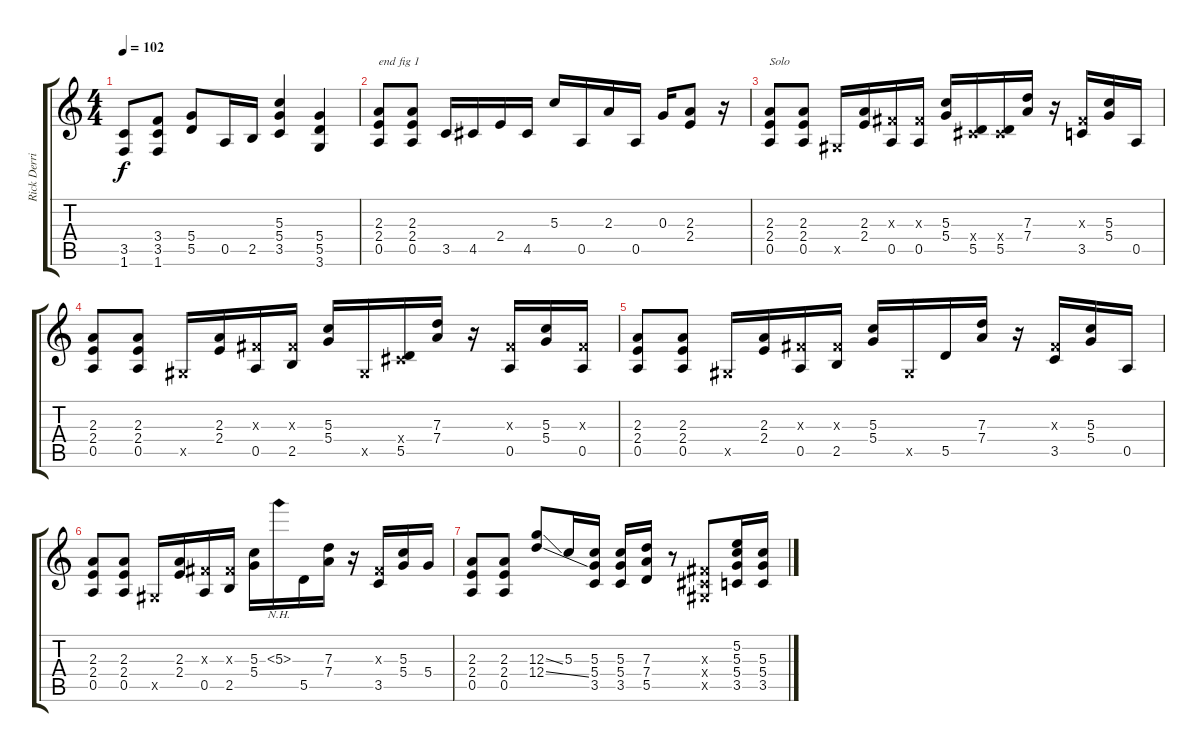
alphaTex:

\track ("Rick Derringer" "Rick Derri") {instrument distortionguitar}
\staff {score tabs}
\tuning (E4 B3 G3 D3 A2 E2) {hide}
\ts (4 4)
\tempo 102
\clef g2
\ks c
(3.5 1.6).8{dy f} (3.4 3.5 1.6).8 (5.4 5.5).8 0.5.16 2.5.16 (5.3 5.4 3.5).4 (5.4 5.5 3.6).4 |
(2.3 2.4 0.5).8{txt "end fig 1"} (2.3 2.4 0.5).8 3.5.16 4.5.16 2.4.16 4.5.16 5.3.16 0.5.16 2.3.16 0.5.16 0.3.16 (2.3 2.4).8 r.16 |
(2.3 2.4 0.5).8{txt "Solo"} (2.3 2.4 0.5).8 -1.5{x}.16 (2.3 2.4).16 (-1.3{x} 0.5).16 (-1.3{x} 0.5).16 (5.3 5.4).16 (-1.4{x} 5.5).16 (-1.4{x} 5.5).16 (7.3 7.4).16 r.16 (-1.3{x} 3.5).16 (5.3 5.4).16 0.5.16 |
(2.3 2.4 0.5).8 (2.3 2.4 0.5).8 -1.5{x}.16 (2.3 2.4).16 (-1.3{x} 0.5).16 (-1.3{x} 2.5).16 (5.3 5.4).16 -1.5{x}.16 (-1.4{x} 5.5).16 (7.3 7.4).16 r.16 (-1.3{x} 0.5).16 (5.3 5.4).16 (-1.3{x} 0.5).16 |
(2.3 2.4 0.5).8 (2.3 2.4 0.5).8 -1.5{x}.16 (2.3 2.4).16 (-1.3{x} 0.5).16 (-1.3{x} 2.5).16 (5.3 5.4).16 -1.5{x}.16 5.5.16 (7.3 7.4).16 r.16 (-1.3{x} 3.5).16 (5.3 5.4).16 0.5.16 |
(2.3 2.4 0.5).8 (2.3 2.4 0.5).8 -1.5{x}.16 (2.3 2.4).16 (-1.3{x} 0.5).16 (-1.3{x} 2.5).16 (5.3 5.4).16 5.3{nh}.16 5.5.16 (7.3 7.4).16 r.16 (-1.3{x} 3.5).16 (5.3 5.4).16 5.4.16 |
(2.3 2.4 0.5).8 (2.3 2.4 0.5).8 (12.3{ss} 12.4{ss}).8 5.3.16 (5.3 5.4 3.5).16 (5.3 5.4 3.5).16 (7.3 7.4 5.5).16 r.8 (-1.3{x} -1.4{x} -1.5{x}).8 (5.2 5.3 5.4 3.5).16 (5.3 5.4 3.5).16
